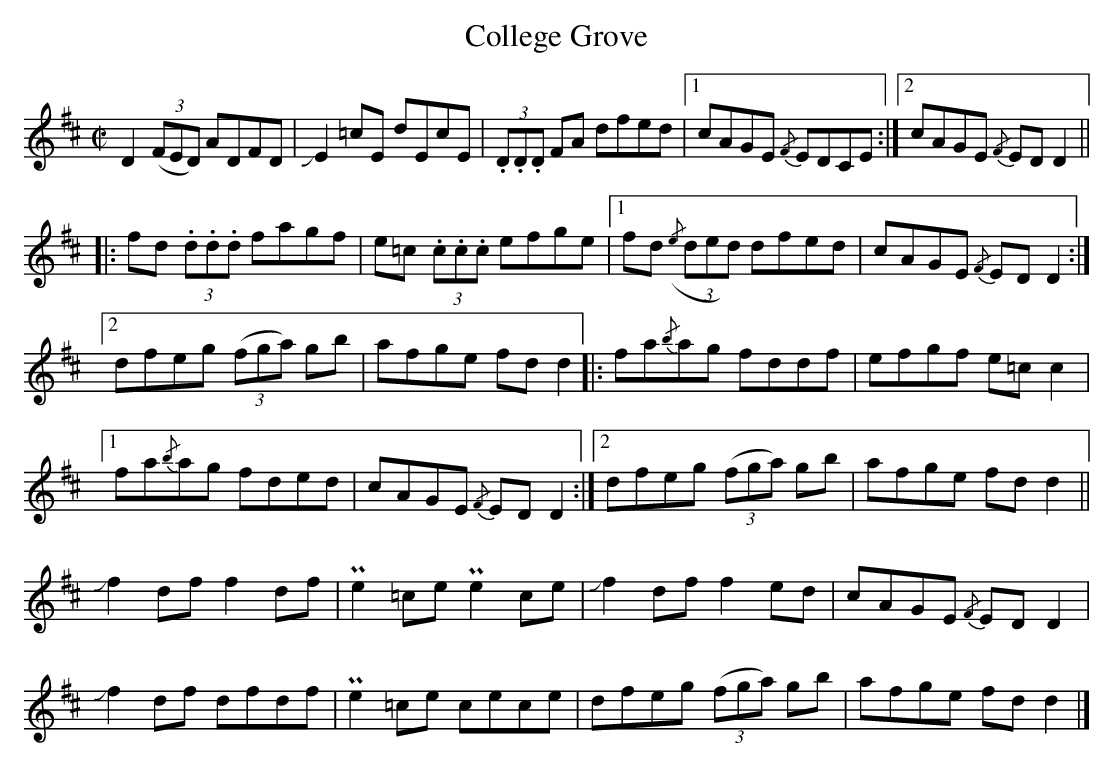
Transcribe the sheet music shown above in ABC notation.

X:1
U: ~ = !turn!
T:College Grove
M:C|
L:1/8
K:D
D2 ((3FED) ADFD | JE2 =cE dEcE | (3.D.D.D FA dfed | [1 cAGE {/F}EDCE :| [2 cAGE {/F}ED D2 ||
|: fd (3.d.d.d fagf | e=c (3.c.c.c efge | [1 fd ((3{/e}ded) dfed | cAGE {/F}ED D2 :|
[2 dfeg ((3fga) gb | afge fd d2 |:  fa{/b}ag fddf | efgf e=c c2 |
[1 fa{/b}ag fded | cAGE {/F}ED D2 :| [2 dfeg ((3fga) gb | afge fd d2 ||
Jf2 df f2 df | Pe2 =ce Pe2 ce | Jf2 df f2 ed | cAGE {/F}ED D2 |
Jf2df dfdf | Pe2 =ce cece | dfeg ((3fga) gb | afge fd d2 |]
